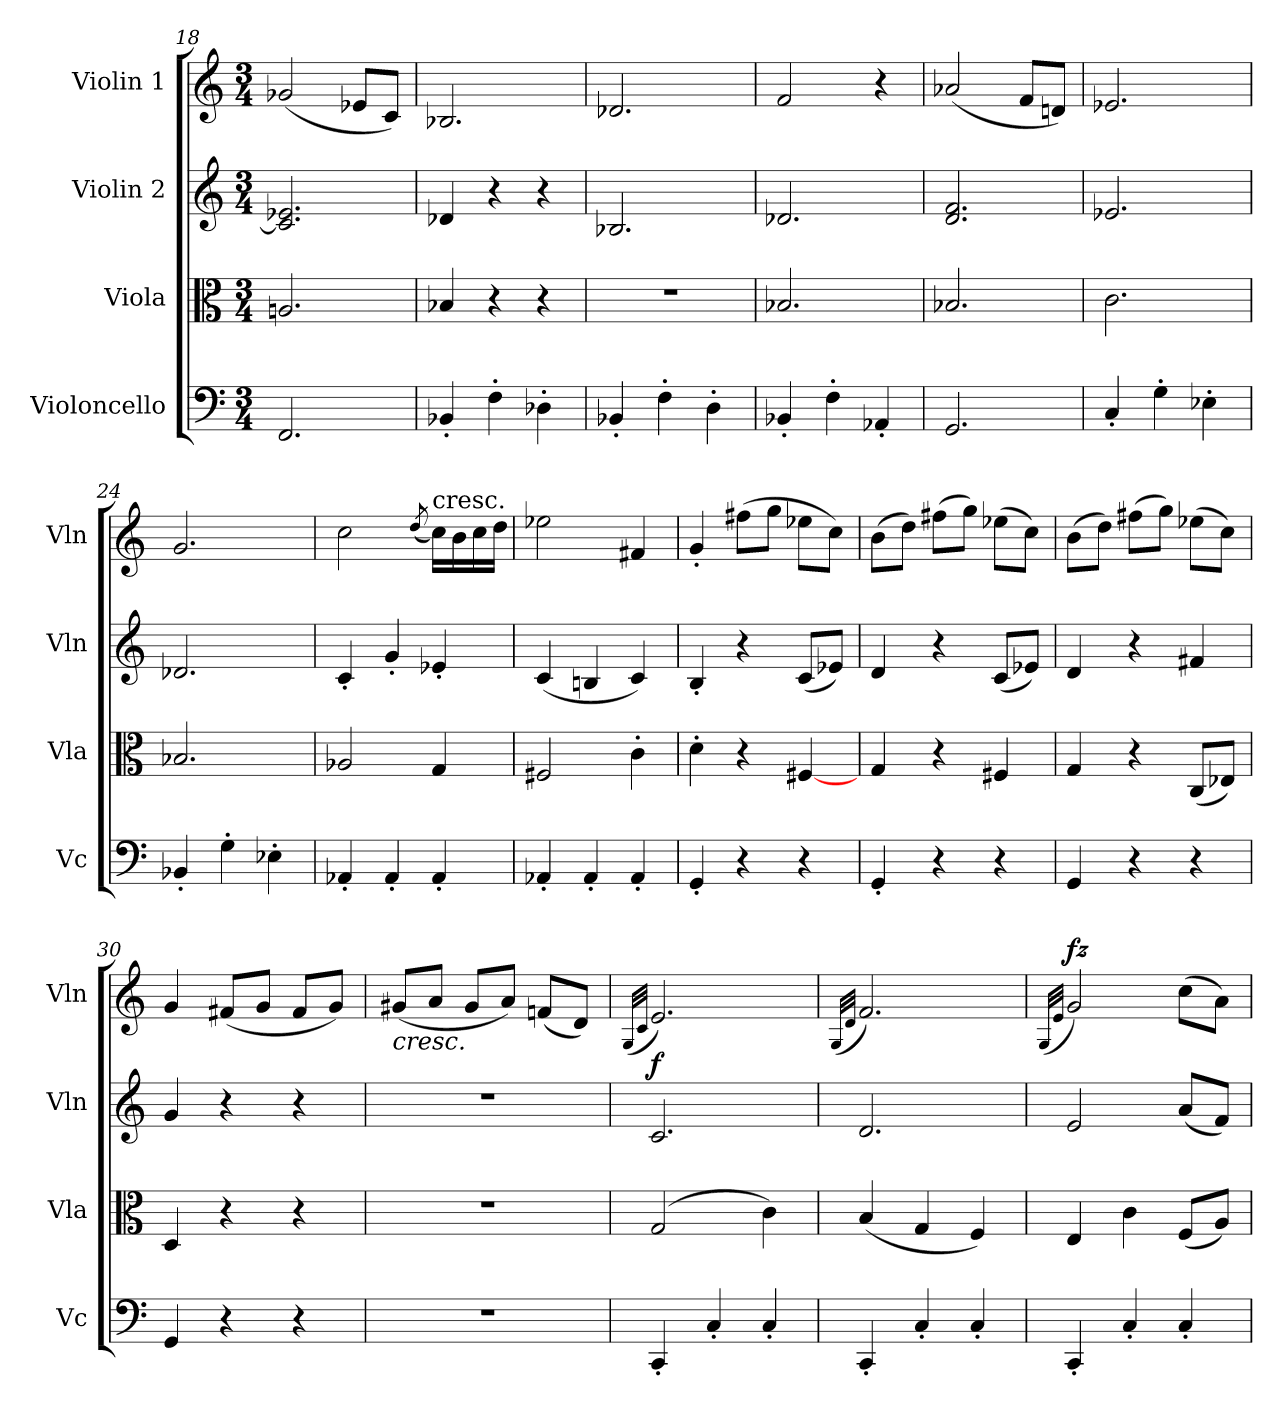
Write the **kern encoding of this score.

**kern	**kern	**kern	**kern	**dynam
*part4	*part3	*part2	*part1	*part1
*staff4	*staff3	*staff2	*staff1	*staff1
*I"Violoncello	*I"Viola	*I"Violin 2	*I"Violin 1	*
*I'Vc	*I'Vla	*I'Vln	*I'Vln	*
*clefF4	*clefC3	*clefG2	*clefG2	*
*k[]	*k[]	*k[]	*k[]	*
*C:	*C:	*C:	*C:	*
*M3/4	*M3/4	*M3/4	*M3/4	*
=18	=18	=18	=18	=18
2.FF	2.An	2.c] 2.e-X	(2g-X	.
.	.	.	8e-XL	.
.	.	.	8cJ)	.
=19	=19	=19	=19	=19
4BB-X'	4B-X	4d-X	2.B-X	.
4F'	4r	4r	.	.
4D-X'	4r	4r	.	.
=20	=20	=20	=20	=20
4BB-X'	2.r	2.B-X	2.d-X	.
4F'	.	.	.	.
4D'	.	.	.	.
=21	=21	=21	=21	=21
4BB-X'	2.B-X	2.d-X	2f	.
4F'	.	.	.	.
4AA-X'	.	.	4r	.
=22	=22	=22	=22	=22
2.GG	2.B-X	2.d 2.f	(2a-X	.
.	.	.	8fL	.
.	.	.	8dnJ)	.
=23	=23	=23	=23	=23
4C'	2.c	2.e-X	2.e-X	.
4G'	.	.	.	.
4E-X'	.	.	.	.
=24	=24	=24	=24	=24
4BB-X'	2.B-X	2.d-X	2.g	.
4G'	.	.	.	.
4E-X'	.	.	.	.
=25	=25	=25	=25	=25
4AA-X'	2A-X	4c'	2cc	.
4AA-'	.	4g'	.	.
.	.	.	(8qdd/	.
!	!	!	!LO:TX:t=cresc.	!
4AA-'	4G	4e-X'	16ccLL)	.
.	.	.	16b	.
.	.	.	16cc	.
.	.	.	16ddJJ	.
=26	=26	=26	=26	=26
4AA-X'	2F#X	(4c	2ee-X	.
4AA-'	.	4Bn	.	.
4AA-'	4c'	4c)	4f#X	.
=27	=27	=27	=27	=27
4GG'	4d'	4B'	4g'	.
4r	4r	4r	(8ff#XL	.
.	.	.	8ggJ	.
4r	[4F#X	(8cL	8ee-XL	.
.	.	8e-XJ)	8ccJ)	.
=28	=28	=28	=28	=28
4GG'	4G	4d	(8bL	.
.	.	.	8ddJ)	.
4r	4r	4r	(8ff#XL	.
.	.	.	8ggJ)	.
4r	4F#X	(8cL	(8ee-XL	.
.	.	8e-XJ)	8ccJ)	.
=29	=29	=29	=29	=29
4GG	4G	4d	(8bL	.
.	.	.	8ddJ)	.
4r	4r	4r	(8ff#XL	.
.	.	.	8ggJ)	.
4r	(8CL	4f#X	(8ee-XL	.
.	8E-XJ)	.	8ccJ)	.
=30	=30	=30	=30	=30
4GG	4D	4g	4g	.
4r	4r	4r	(8f#XL	.
.	.	.	8gJ	.
4r	4r	4r	8f#L	.
.	.	.	8gJ)	.
=31	=31	=31	=31	=31
!	!	!	!LO:TX:b:i:t=cresc.	!
2.r	2.r	2.r	(8g#XL	.
.	.	.	8aJ	.
.	.	.	8g#L	.
.	.	.	8aJ)	.
.	.	.	(8fnL	.
.	.	.	8dJ)	.
=32	=32	=32	=32	=32
.	.	.	(32qqG/LLL	.
.	.	.	32qqc/JJJ	.
4CC'	(2G	2.c	2.e)	f
4C'	.	.	.	.
4C'	4c)	.	.	.
=33	=33	=33	=33	=33
.	.	.	(32qqG/LLL	.
.	.	.	32qqd/JJJ	.
4CC'	(4B	2.d	2.f)	.
4C'	4G	.	.	.
4C'	4F)	.	.	.
=34	=34	=34	=34	=34
.	.	.	(32qqG/LLL	.
.	.	.	32qqe/JJJ	.
!	!	!	!	!LO:DY:a
4CC'	4E	2e	2g)	fz
4C'	4c	.	.	.
4C'	(8FL	(8aL	(8ccL	.
.	8AJ)	8fJ)	8aJ)	.
=	=	=	=	=
*-	*-	*-	*-	*-
